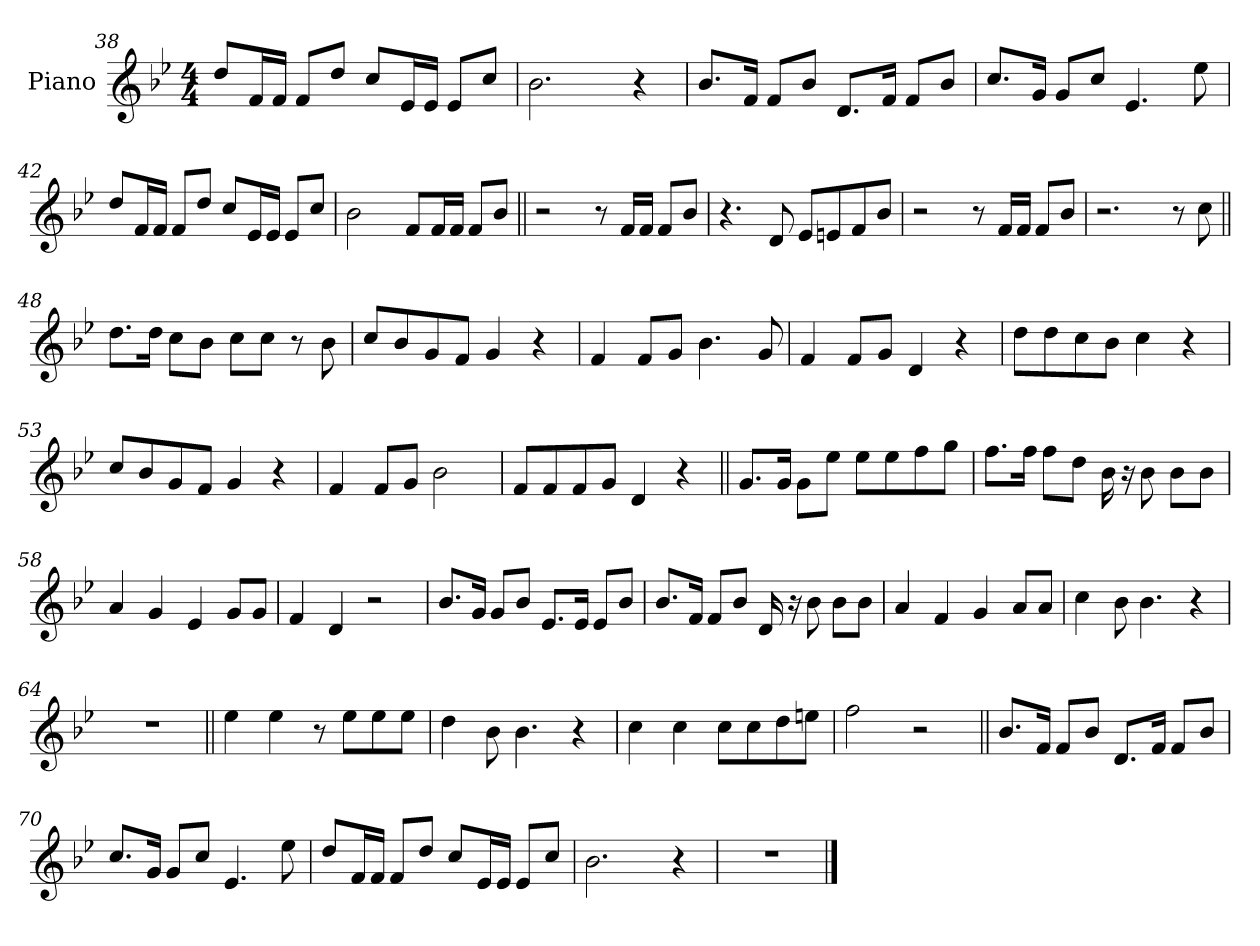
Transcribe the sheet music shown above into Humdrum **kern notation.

**kern
*part1
*staff1
*I"Piano
*I'Pno.
*clefG2
*k[b-e-]
*M4/4
=38
8ddL
16fL
16fJJ
8fL
8ddJ
8ccL
16e-L
16e-JJ
8e-L
8ccJ
=39
2.b-
4r
=40
8.b-L
16fJk
8fL
8b-J
8.dL
16fJk
8fL
8b-J
=41
8.ccL
16gJk
8gL
8ccJ
4.e-
8ee-
=42
8ddL
16fL
16fJJ
8fL
8ddJ
8ccL
16e-L
16e-JJ
8e-L
8ccJ
=43
2b-
8fL
16fL
16fJJ
8fL
8b-J
=44||
2r
8r
16fLL
16fJJ
8fL
8b-J
=45
4.r
8d
8e-L
8en
8f
8b-J
=46
2r
8r
16fLL
16fJJ
8fL
8b-J
=47
2.r
8r
8cc
=48||
8.ddL
16ddJk
8ccL
8b-J
8ccL
8ccJ
8r
8b-
=49
8ccL
8b-
8g
8fJ
4g
4r
=50
4f
8fL
8gJ
4.b-
8g
=51
4f
8fL
8gJ
4d
4r
=52
8ddL
8dd
8cc
8b-J
4cc
4r
=53
8ccL
8b-
8g
8fJ
4g
4r
=54
4f
8fL
8gJ
2b-
=55
8fL
8f
8f
8gJ
4d
4r
=56||
8.gL
16gJk
8gL
8ee-J
8ee-L
8ee-
8ff
8ggJ
=57
8.ffL
16ffJk
8ffL
8ddJ
16b-
16r
8b-
8b-L
8b-J
=58
4a
4g
4e-
8gL
8gJ
=59
4f
4d
2r
=60
8.b-L
16gJk
8gL
8b-J
8.e-L
16e-Jk
8e-L
8b-J
=61
8.b-L
16fJk
8fL
8b-J
16d
16r
8b-
8b-L
8b-J
=62
4a
4f
4g
8aL
8aJ
=63
4cc
8b-
4.b-
4r
=64
1r
=65||
4ee-
4ee-
8r
8ee-L
8ee-
8ee-J
=66
4dd
8b-
4.b-
4r
=67
4cc
4cc
8ccL
8cc
8dd
8eenJ
=68
2ff
2r
=69||
8.b-L
16fJk
8fL
8b-J
8.dL
16fJk
8fL
8b-J
=70
8.ccL
16gJk
8gL
8ccJ
4.e-
8ee-
=71
8ddL
16fL
16fJJ
8fL
8ddJ
8ccL
16e-L
16e-JJ
8e-L
8ccJ
=72
2.b-
4r
=73
1r
==
*-
